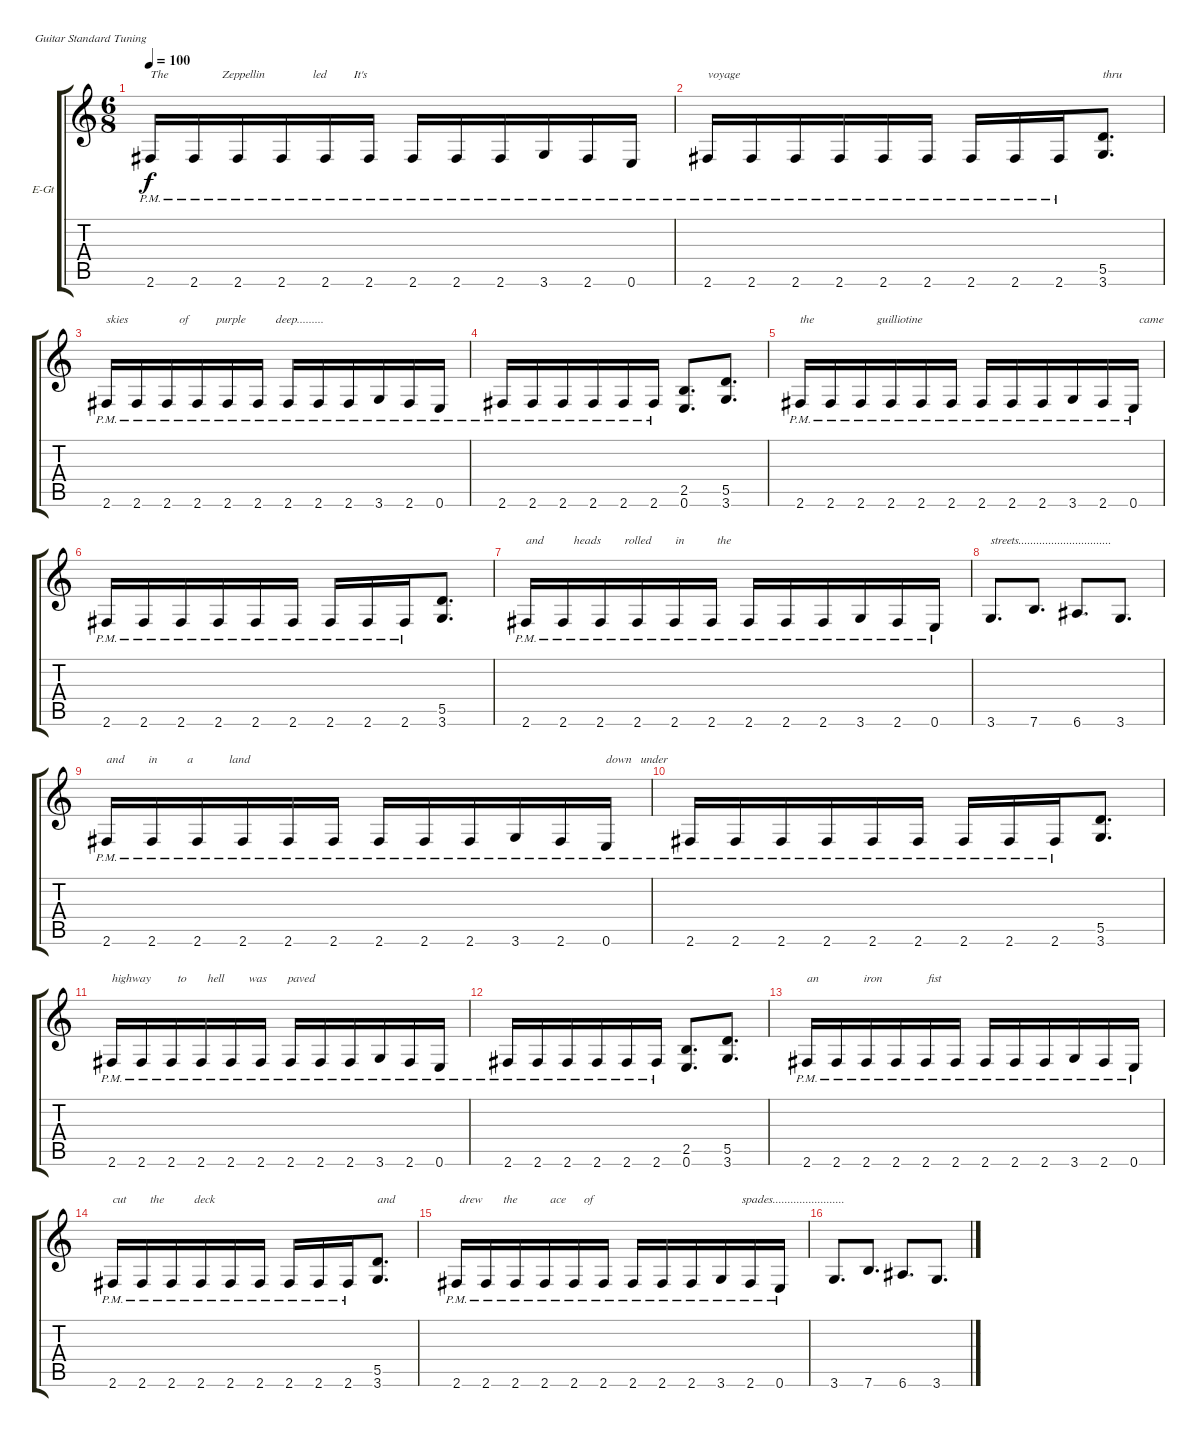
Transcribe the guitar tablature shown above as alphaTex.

\defaultSystemsLayout 4
\bracketExtendMode groupsimilarinstruments
\firstSystemTrackNameOrientation horizontal
\otherSystemsTrackNameOrientation horizontal
\track ("Wolf Hoffmann" "E-Gt") {instrument distortionguitar}
\staff {score tabs}
\tuning (E4 B3 G3 D3 A2 E2)
\ts (6 8)
\tempo 100
\clef g2
\ks c
2.6{pm}.16{txt "The                  Zeppellin                led         It's     " dy f} 2.6{pm}.16 2.6{pm}.16 2.6{pm}.16 2.6{pm}.16 2.6{pm}.16 2.6{pm}.16 2.6{pm}.16 2.6{pm}.16 3.6{pm}.16 2.6{pm}.16 0.6{pm}.16 |
2.6{pm}.16{txt "voyage"} 2.6{pm}.16 2.6{pm}.16 2.6{pm}.16 2.6{pm}.16 2.6{pm}.16 2.6{pm}.16 2.6{pm}.16 2.6{pm}.16 (3.6 5.5).8{d txt "thru"} |
2.6{pm}.16{txt "skies                 of         purple          deep........."} 2.6{pm}.16 2.6{pm}.16 2.6{pm}.16 2.6{pm}.16 2.6{pm}.16 2.6{pm}.16 2.6{pm}.16 2.6{pm}.16 3.6{pm}.16 2.6{pm}.16 0.6{pm}.16 |
2.6{pm}.16 2.6{pm}.16 2.6{pm}.16 2.6{pm}.16 2.6{pm}.16 2.6{pm}.16 (0.6 2.5).8{d} (3.6 5.5).8{d} |
2.6{pm}.16{txt "the                     guilliotine                       "} 2.6{pm}.16 2.6{pm}.16 2.6{pm}.16 2.6{pm}.16 2.6{pm}.16 2.6{pm}.16 2.6{pm}.16 2.6{pm}.16 3.6{pm}.16 2.6{pm}.16 0.6{pm}.16{txt "  came               crashing                 down"} |
2.6{pm}.16 2.6{pm}.16 2.6{pm}.16 2.6{pm}.16 2.6{pm}.16 2.6{pm}.16 2.6{pm}.16 2.6{pm}.16 2.6{pm}.16 (3.6 5.5).8{d} |
2.6{pm}.16{txt "and          heads        rolled        in           the "} 2.6{pm}.16 2.6{pm}.16 2.6{pm}.16 2.6{pm}.16 2.6{pm}.16 2.6{pm}.16 2.6{pm}.16 2.6{pm}.16 3.6{pm}.16 2.6{pm}.16 0.6{pm}.16 |
3.6.8{d txt "streets..............................."} 7.6.8{d} 6.6.8{d} 3.6.8{d} |
2.6{pm}.16{txt "and        in          a            land"} 2.6{pm}.16 2.6{pm}.16 2.6{pm}.16 2.6{pm}.16 2.6{pm}.16 2.6{pm}.16 2.6{pm}.16 2.6{pm}.16 3.6{pm}.16 2.6{pm}.16 0.6{pm}.16{txt "down   under"} |
2.6{pm}.16 2.6{pm}.16 2.6{pm}.16 2.6{pm}.16 2.6{pm}.16 2.6{pm}.16 2.6{pm}.16 2.6{pm}.16 2.6{pm}.16 (3.6 5.5).8{d} |
2.6{pm}.16{txt "highway         to       hell        was       paved"} 2.6{pm}.16 2.6{pm}.16 2.6{pm}.16 2.6{pm}.16 2.6{pm}.16 2.6{pm}.16 2.6{pm}.16 2.6{pm}.16 3.6{pm}.16 2.6{pm}.16 0.6{pm}.16 |
2.6{pm}.16 2.6{pm}.16 2.6{pm}.16 2.6{pm}.16 2.6{pm}.16 2.6{pm}.16 (0.6 2.5).8{d} (3.6 5.5).8{d} |
2.6{pm}.16{txt "an               iron               fist"} 2.6{pm}.16 2.6{pm}.16 2.6{pm}.16 2.6{pm}.16 2.6{pm}.16 2.6{pm}.16 2.6{pm}.16 2.6{pm}.16 3.6{pm}.16 2.6{pm}.16 0.6{pm}.16 |
2.6{pm}.16{txt "cut        the          deck"} 2.6{pm}.16 2.6{pm}.16 2.6{pm}.16 2.6{pm}.16 2.6{pm}.16 2.6{pm}.16 2.6{pm}.16 2.6{pm}.16 (3.6 5.5).8{d txt "and"} |
2.6{pm}.16{txt " drew       the           ace      of"} 2.6{pm}.16 2.6{pm}.16 2.6{pm}.16 2.6{pm}.16 2.6{pm}.16 2.6{pm}.16 2.6{pm}.16 2.6{pm}.16 3.6{pm}.16{txt "       spades........................"} 2.6{pm}.16 0.6{pm}.16 |
3.6.8{d} 7.6.8{d} 6.6.8{d} 3.6.8{d}
